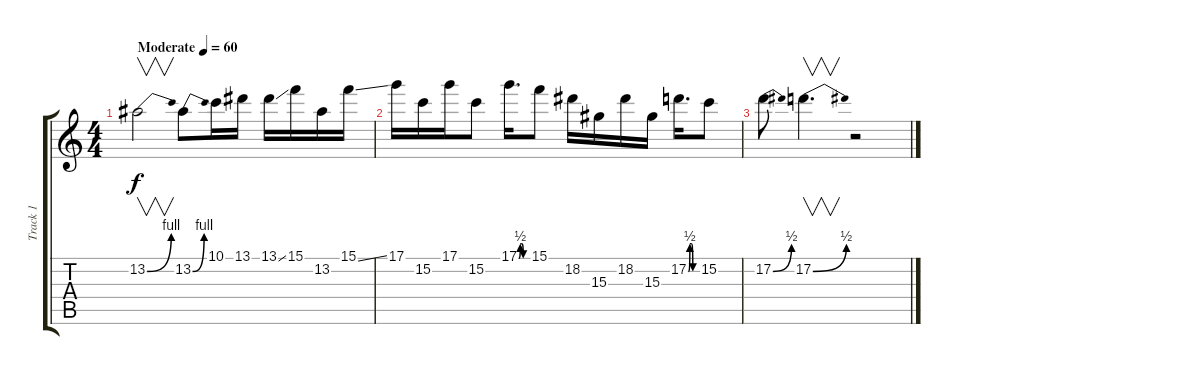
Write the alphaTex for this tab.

\track ("Track 1" "Track 1") {instrument distortionguitar}
\staff {score tabs}
\tuning (D4 A3 F3 C3 G2 C2) {hide}
\ts (4 4)
\tempo (60 "Moderate")
\clef g2
\ks c
13.2{be (bend 0 0 60 4)}.2{v dy f instrument distortionguitar} 13.2{be (bend 0 0 60 4)}.8 10.1.16 13.1.16 13.1{ss}.16 15.1.16 13.2.16 15.1{ss}.16 |
17.1.16 15.2.16 17.1.16 15.2.8 17.1{be (custom 0 0 10 2 20 2 30 0 60 0)}.16{d} 15.1.8 18.2.16 15.3.16 18.2.16 15.3.16 17.2{be (custom 0 0 10 2 20 2 30 0 60 0)}.16{d} 15.2.8 |
17.2{be (bend 0 0 60 2)}.8 17.2{be (bend 0 0 60 2)}.4{v d} r.2
